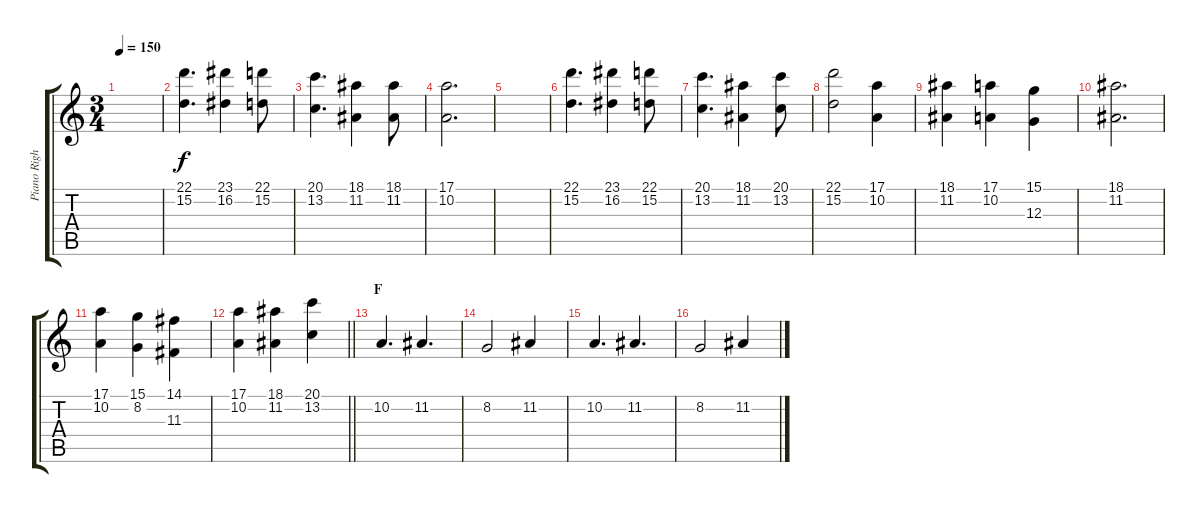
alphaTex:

\track ("Piano Right Hand" "Piano Righ") {instrument electricgrandpiano}
\staff {score tabs}
\tuning (E4 B3 G3 D3 A2 E2) {hide}
\ts (3 4)
\section ("" "")
\tempo 150
\clef g2
\ks c
|
(22.1 15.2).4{d} (23.1 16.2).4 (22.1 15.2).8 |
(20.1 13.2).4{d} (18.1 11.2).4 (18.1 11.2).8 |
(17.1 10.2).2{d} |
|
(22.1 15.2).4{d} (23.1 16.2).4 (22.1 15.2).8 |
(20.1 13.2).4{d} (18.1 11.2).4 (20.1 13.2).8 |
(22.1 15.2).2 (17.1 10.2).4 |
(18.1 11.2).4 (17.1 10.2).4 (15.1 12.3).4 |
(18.1 11.2).2{d} |
(17.1 10.2).4 (15.1 8.2).4 (14.1 11.3).4 |
\barLineRight lightlight
(17.1 10.2).4 (18.1 11.2).4 (20.1 13.2).4 |
\section ("" "F")
10.2.4{d} 11.2.4{d} |
8.2.2 11.2.4 |
10.2.4{d} 11.2.4{d} |
8.2.2 11.2.4
